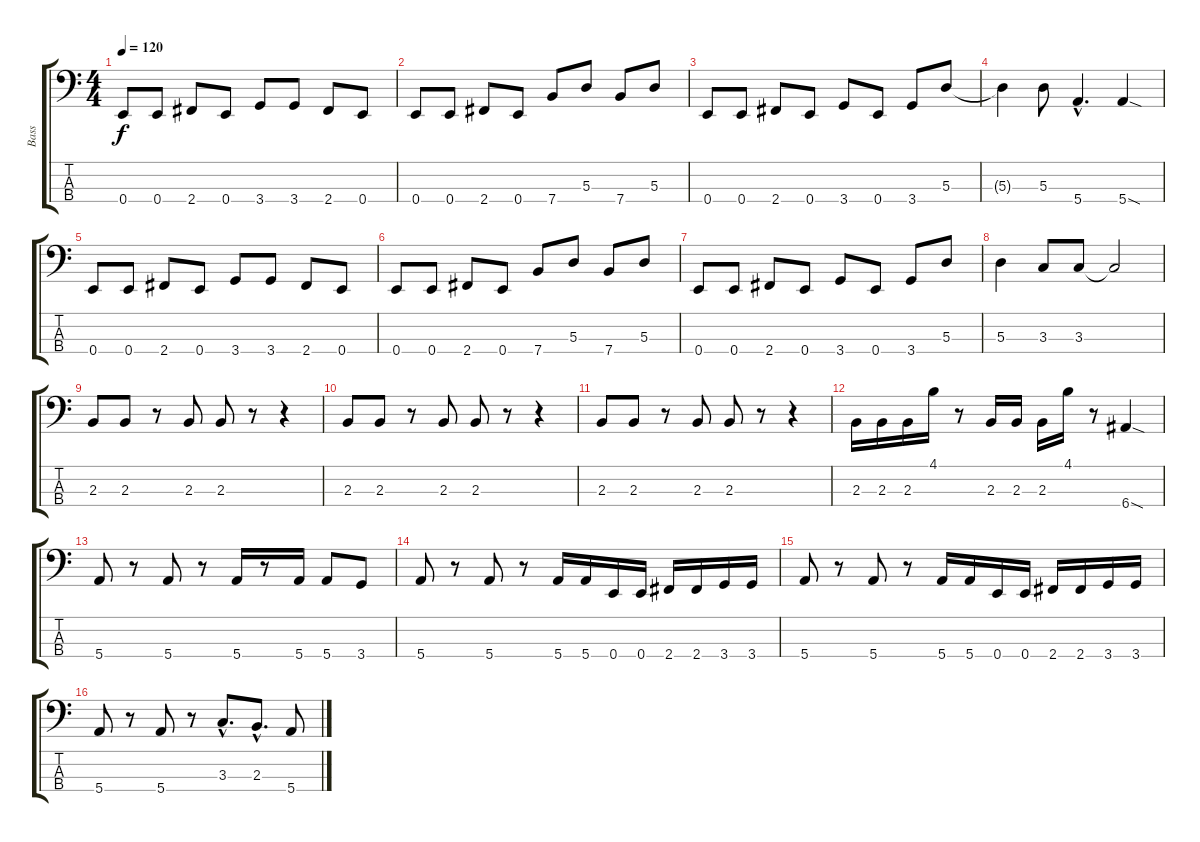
\track ("Bass" "Bass") {instrument slapbass1}
\staff {score tabs}
\tuning (G2 D2 A1 E1) {hide}
\ts (4 4)
\tempo 120
\clef f4
\ks c
0.4.8{dy f} 0.4.8 2.4.8 0.4.8 3.4.8 3.4.8 2.4.8 0.4.8 |
0.4.8 0.4.8 2.4.8 0.4.8 7.4.8 5.3.8 7.4.8 5.3.8 |
0.4.8 0.4.8 2.4.8 0.4.8 3.4.8 0.4.8 3.4.8 5.3.8 |
5.3{t}.4 5.3.8 5.4{hac}.4{d} 5.4{sod}.4 |
0.4.8 0.4.8 2.4.8 0.4.8 3.4.8 3.4.8 2.4.8 0.4.8 |
0.4.8 0.4.8 2.4.8 0.4.8 7.4.8 5.3.8 7.4.8 5.3.8 |
0.4.8 0.4.8 2.4.8 0.4.8 3.4.8 0.4.8 3.4.8 5.3.8 |
5.3.4 3.3.8 3.3.8 3.3{t}.2 |
2.3.8 2.3.8 r.8 2.3.8 2.3.8 r.8 r.4 |
2.3.8 2.3.8 r.8 2.3.8 2.3.8 r.8 r.4 |
2.3.8 2.3.8 r.8 2.3.8 2.3.8 r.8 r.4 |
2.3.16 2.3.16 2.3.16 4.1.16 r.8 2.3.16 2.3.16 2.3.16 4.1.16 r.8 6.4{sod}.4 |
5.4.8 r.8 5.4.8 r.8 5.4.16 r.8 5.4.16 5.4.8 3.4.8 |
5.4.8 r.8 5.4.8 r.8 5.4.16 5.4.16 0.4.16 0.4.16 2.4.16 2.4.16 3.4.16 3.4.16 |
5.4.8 r.8 5.4.8 r.8 5.4.16 5.4.16 0.4.16 0.4.16 2.4.16 2.4.16 3.4.16 3.4.16 |
5.4.8 r.8 5.4.8 r.8 3.3{hac}.8{d} 2.3{hac}.8{d} 5.4.8
